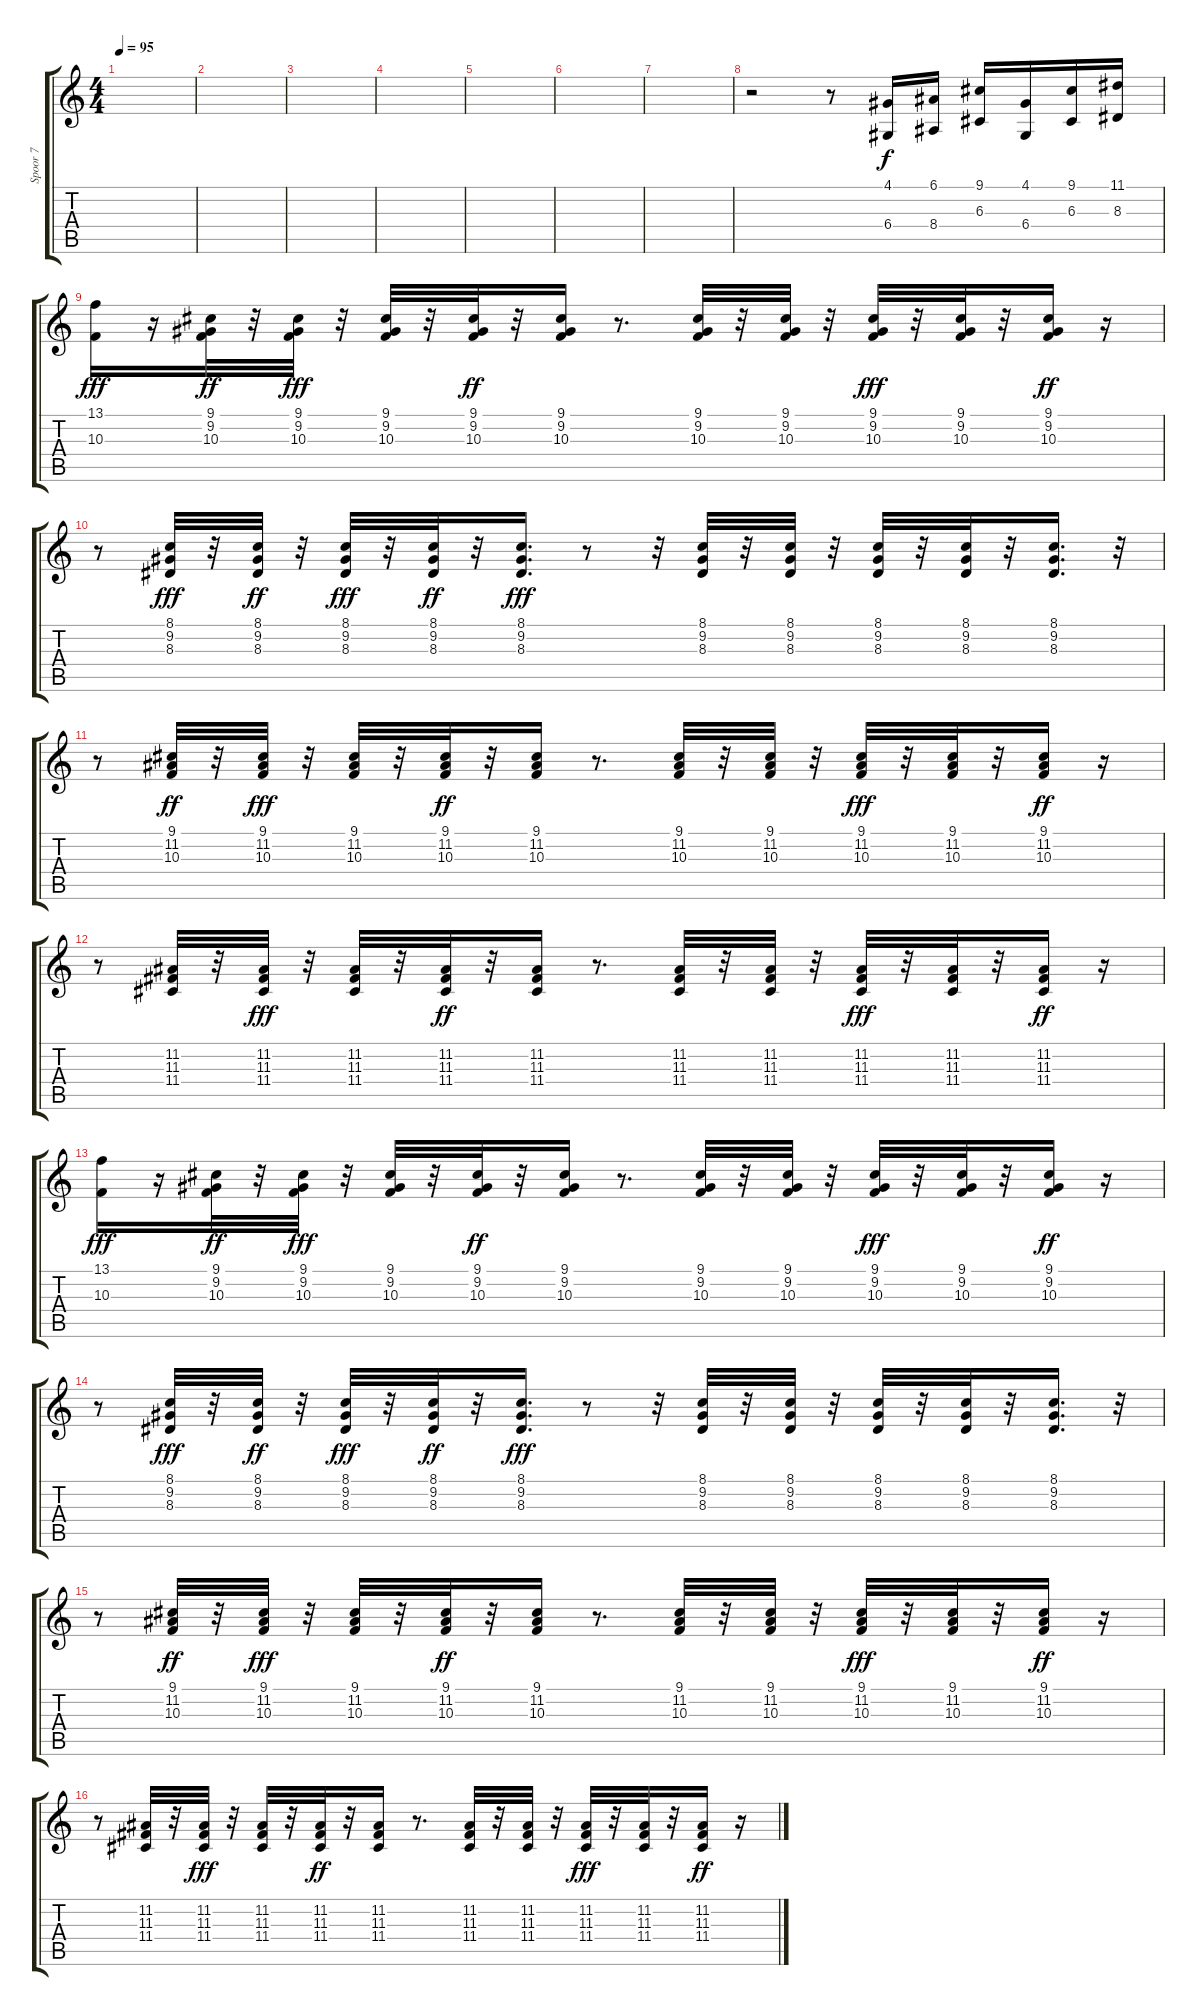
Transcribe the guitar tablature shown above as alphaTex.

\track ("Spoor 7" "Spoor 7") {instrument stringensemble1}
\staff {score tabs}
\tuning (E4 B3 G3 D3 A2 E2) {hide}
\ts (4 4)
\tempo 95
\clef g2
\ks c
|
|
|
|
|
|
|
r.2 r.8 (4.1 6.4).16 (6.1 8.4).16 (9.1 6.3).16 (4.1 6.4).16 (9.1 6.3).16 (11.1 8.3).16 |
(13.1 10.3).16{dy fff} r.16 (9.1 9.2 10.3).32{dy ff} r.32 (9.1 9.2 10.3).32{dy fff} r.32 (9.1 9.2 10.3).32 r.32 (9.1 9.2 10.3).32{dy ff} r.32 (9.1 9.2 10.3).16 r.8{d} (9.1 9.2 10.3).32 r.32 (9.1 9.2 10.3).32 r.32 (9.1 9.2 10.3).32{dy fff} r.32 (9.1 9.2 10.3).32 r.32 (9.1 9.2 10.3).16{dy ff} r.16 |
r.8 (8.1 9.2 8.3).32{dy fff} r.32 (8.1 9.2 8.3).32{dy ff} r.32 (8.1 9.2 8.3).32{dy fff} r.32 (8.1 9.2 8.3).32{dy ff} r.32 (8.1 9.2 8.3).16{d dy fff} r.8 r.32 (8.1 9.2 8.3).32 r.32 (8.1 9.2 8.3).32 r.32 (8.1 9.2 8.3).32 r.32 (8.1 9.2 8.3).32 r.32 (8.1 9.2 8.3).16{d} r.32 |
r.8 (9.1 11.2 10.3).32{dy ff} r.32 (9.1 11.2 10.3).32{dy fff} r.32 (9.1 11.2 10.3).32 r.32 (9.1 11.2 10.3).32{dy ff} r.32 (9.1 11.2 10.3).16 r.8{d} (9.1 11.2 10.3).32 r.32 (9.1 11.2 10.3).32 r.32 (9.1 11.2 10.3).32{dy fff} r.32 (9.1 11.2 10.3).32 r.32 (9.1 11.2 10.3).16{dy ff} r.16 |
r.8 (11.2 11.3 11.4).32 r.32 (11.2 11.3 11.4).32{dy fff} r.32 (11.2 11.3 11.4).32 r.32 (11.2 11.3 11.4).32{dy ff} r.32 (11.2 11.3 11.4).16 r.8{d} (11.2 11.3 11.4).32 r.32 (11.2 11.3 11.4).32 r.32 (11.2 11.3 11.4).32{dy fff} r.32 (11.2 11.3 11.4).32 r.32 (11.2 11.3 11.4).16{dy ff} r.16 |
(13.1 10.3).16{dy fff} r.16 (9.1 9.2 10.3).32{dy ff} r.32 (9.1 9.2 10.3).32{dy fff} r.32 (9.1 9.2 10.3).32 r.32 (9.1 9.2 10.3).32{dy ff} r.32 (9.1 9.2 10.3).16 r.8{d} (9.1 9.2 10.3).32 r.32 (9.1 9.2 10.3).32 r.32 (9.1 9.2 10.3).32{dy fff} r.32 (9.1 9.2 10.3).32 r.32 (9.1 9.2 10.3).16{dy ff} r.16 |
r.8 (8.1 9.2 8.3).32{dy fff} r.32 (8.1 9.2 8.3).32{dy ff} r.32 (8.1 9.2 8.3).32{dy fff} r.32 (8.1 9.2 8.3).32{dy ff} r.32 (8.1 9.2 8.3).16{d dy fff} r.8 r.32 (8.1 9.2 8.3).32 r.32 (8.1 9.2 8.3).32 r.32 (8.1 9.2 8.3).32 r.32 (8.1 9.2 8.3).32 r.32 (8.1 9.2 8.3).16{d} r.32 |
r.8 (9.1 11.2 10.3).32{dy ff} r.32 (9.1 11.2 10.3).32{dy fff} r.32 (9.1 11.2 10.3).32 r.32 (9.1 11.2 10.3).32{dy ff} r.32 (9.1 11.2 10.3).16 r.8{d} (9.1 11.2 10.3).32 r.32 (9.1 11.2 10.3).32 r.32 (9.1 11.2 10.3).32{dy fff} r.32 (9.1 11.2 10.3).32 r.32 (9.1 11.2 10.3).16{dy ff} r.16 |
r.8 (11.2 11.3 11.4).32 r.32 (11.2 11.3 11.4).32{dy fff} r.32 (11.2 11.3 11.4).32 r.32 (11.2 11.3 11.4).32{dy ff} r.32 (11.2 11.3 11.4).16 r.8{d} (11.2 11.3 11.4).32 r.32 (11.2 11.3 11.4).32 r.32 (11.2 11.3 11.4).32{dy fff} r.32 (11.2 11.3 11.4).32 r.32 (11.2 11.3 11.4).16{dy ff} r.16
